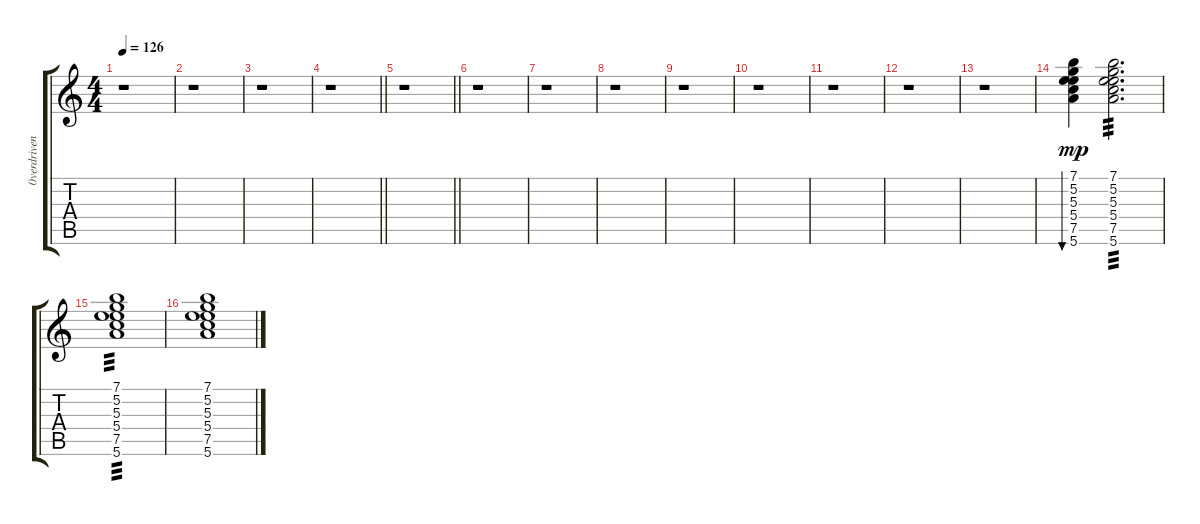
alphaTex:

\track ("0verdriven Gtr." "0verdriven") {instrument overdrivenguitar}
\staff {score tabs}
\tuning (E4 B3 G3 D4 A3 E3) {hide}
\ts (4 4)
\tempo 126
\clef g2
\ks c
r.1{dy mp} |
r.1 |
r.1 |
\barLineRight lightlight
r.1 |
\barLineRight lightlight
r.1 |
r.1 |
r.1 |
r.1 |
r.1 |
r.1 |
r.1 |
r.1 |
r.1 |
(7.1 5.2 5.3 5.4 7.5 5.6).4{bu 30} (7.1 5.2 5.3 5.4 7.5 5.6).2{d tp 3} |
(7.1 5.2 5.3 5.4 7.5 5.6).1{tp 3} |
(7.1 5.2 5.3 5.4 7.5 5.6).1
